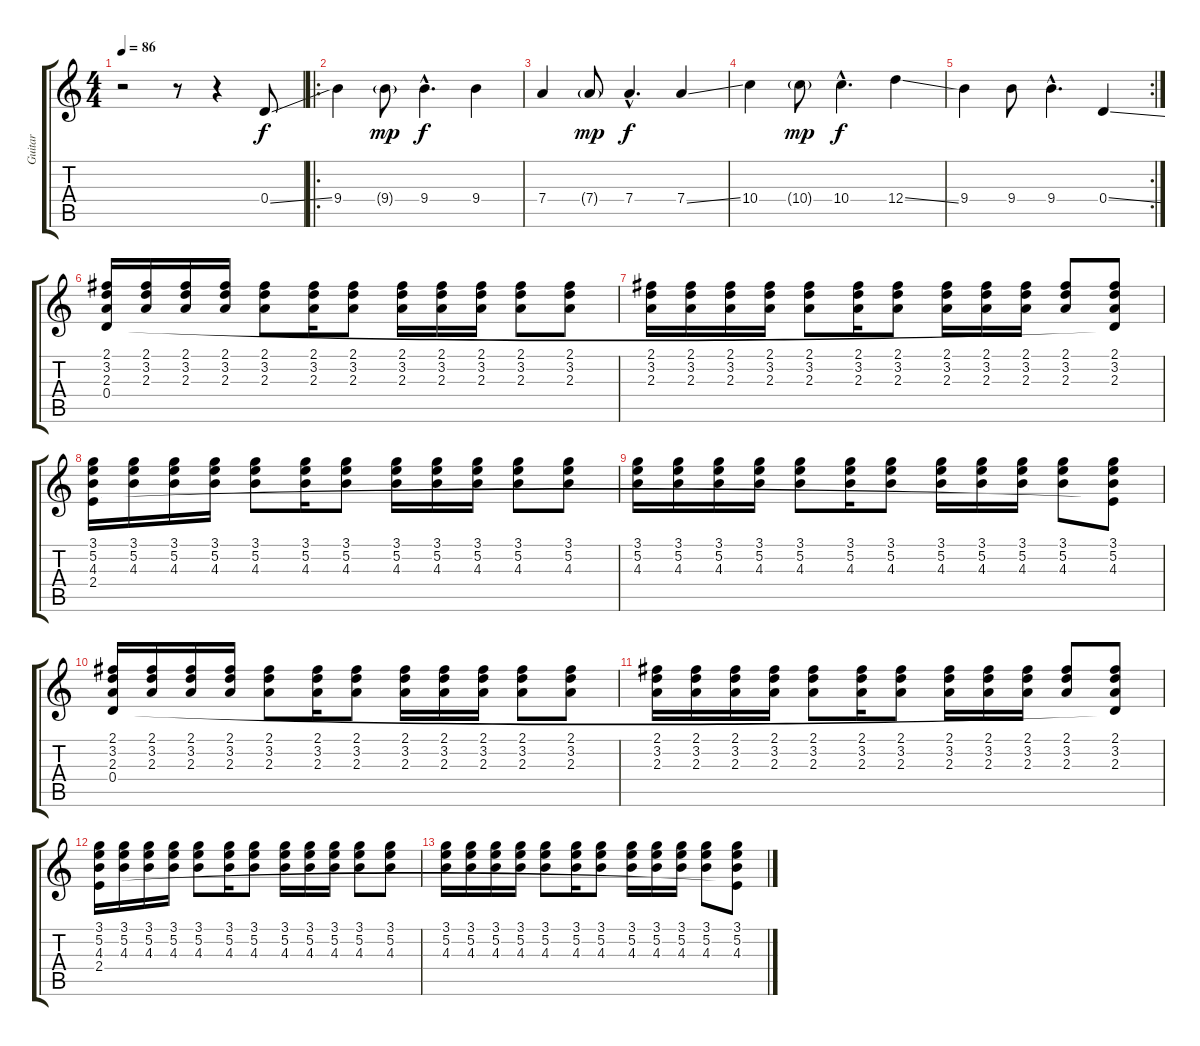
\track ("Guitar" "Guitar") {instrument electricguitarclean}
\staff {score tabs}
\tuning (E4 B3 G3 D3 A2 E2) {hide}
\ts (4 4)
\tempo 86
\clef g2
\ks c
r.2{dy f} r.8 r.4 0.4{ss}.8{volume 16} |
\ro
9.4.4 9.4{g}.8{dy mp} 9.4{hac}.4{d dy f} 9.4.4 |
7.4.4 7.4{g}.8{dy mp} 7.4{hac}.4{d dy f} 7.4{ss}.4 |
10.4.4 10.4{g}.8{dy mp} 10.4{hac}.4{d dy f} 12.4{ss}.4 |
\rc 2
9.4.4 9.4.8 9.4{hac}.4{d} 0.4{ss}.4 |
(2.1 3.2 2.3 0.4).16 (2.1 3.2 2.3).16 (2.1 3.2 2.3).16 (2.1 3.2 2.3).16 (2.1 3.2 2.3).8 (2.1 3.2 2.3).16 (2.1 3.2 2.3).8 (2.1 3.2 2.3).16 (2.1 3.2 2.3).16 (2.1 3.2 2.3).16 (2.1 3.2 2.3).8 (2.1 3.2 2.3).8 |
(2.1 3.2 2.3).16 (2.1 3.2 2.3).16 (2.1 3.2 2.3).16 (2.1 3.2 2.3).16 (2.1 3.2 2.3).8 (2.1 3.2 2.3).16 (2.1 3.2 2.3).8 (2.1 3.2 2.3).16 (2.1 3.2 2.3).16 (2.1 3.2 2.3).16 (2.1 3.2 2.3).8 (2.1 3.2 2.3 0.4{t}).8 |
(3.1 5.2 4.3 2.4).16 (3.1 5.2 4.3).16 (3.1 5.2 4.3).16 (3.1 5.2 4.3).16 (3.1 5.2 4.3).8 (3.1 5.2 4.3).16 (3.1 5.2 4.3).8 (3.1 5.2 4.3).16 (3.1 5.2 4.3).16 (3.1 5.2 4.3).16 (3.1 5.2 4.3).8 (3.1 5.2 4.3).8 |
(3.1 5.2 4.3).16 (3.1 5.2 4.3).16 (3.1 5.2 4.3).16 (3.1 5.2 4.3).16 (3.1 5.2 4.3).8 (3.1 5.2 4.3).16 (3.1 5.2 4.3).8 (3.1 5.2 4.3).16 (3.1 5.2 4.3).16 (3.1 5.2 4.3).16 (3.1 5.2 4.3).8 (3.1 5.2 4.3 2.4{t}).8 |
(2.1 3.2 2.3 0.4).16 (2.1 3.2 2.3).16 (2.1 3.2 2.3).16 (2.1 3.2 2.3).16 (2.1 3.2 2.3).8 (2.1 3.2 2.3).16 (2.1 3.2 2.3).8 (2.1 3.2 2.3).16 (2.1 3.2 2.3).16 (2.1 3.2 2.3).16 (2.1 3.2 2.3).8 (2.1 3.2 2.3).8 |
(2.1 3.2 2.3).16 (2.1 3.2 2.3).16 (2.1 3.2 2.3).16 (2.1 3.2 2.3).16 (2.1 3.2 2.3).8 (2.1 3.2 2.3).16 (2.1 3.2 2.3).8 (2.1 3.2 2.3).16 (2.1 3.2 2.3).16 (2.1 3.2 2.3).16 (2.1 3.2 2.3).8 (2.1 3.2 2.3 0.4{t}).8 |
(3.1 5.2 4.3 2.4).16 (3.1 5.2 4.3).16 (3.1 5.2 4.3).16 (3.1 5.2 4.3).16 (3.1 5.2 4.3).8 (3.1 5.2 4.3).16 (3.1 5.2 4.3).8 (3.1 5.2 4.3).16 (3.1 5.2 4.3).16 (3.1 5.2 4.3).16 (3.1 5.2 4.3).8 (3.1 5.2 4.3).8 |
(3.1 5.2 4.3).16 (3.1 5.2 4.3).16 (3.1 5.2 4.3).16 (3.1 5.2 4.3).16 (3.1 5.2 4.3).8 (3.1 5.2 4.3).16 (3.1 5.2 4.3).8 (3.1 5.2 4.3).16 (3.1 5.2 4.3).16 (3.1 5.2 4.3).16 (3.1 5.2 4.3).8 (3.1 5.2 4.3 2.4{t}).8
